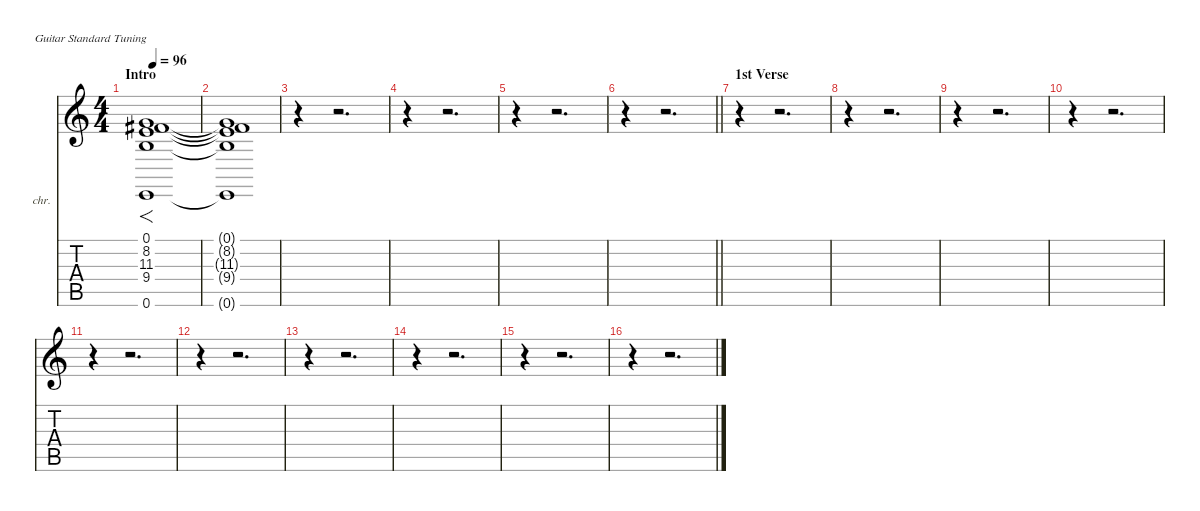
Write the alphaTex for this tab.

\defaultSystemsLayout 4
\hideDynamics
\bracketExtendMode nobrackets
\firstSystemTrackNameOrientation horizontal
\otherSystemsTrackNameOrientation horizontal
\track ("Keyboards" "chr.") {instrument choiraahs}
\staff {score tabs}
\tuning (E4 B3 G3 D3 A2 E2)
\ts (4 4)
\beaming (8 2 2 2 2)
\section ("" "Intro")
\tempo 96
\clef g2
\ks c
(0.1 8.2 11.3{acc #} 9.4 0.6).1{f dy f instrument choiraahs} |
(0.1{t} 8.2{t} 11.3{t acc #} 9.4{t} 0.6{t}).1 |
r.4 r.2{d} |
r.4 r.2{d} |
r.4 r.2{d} |
\barLineRight lightlight
r.4 r.2{d} |
\section ("" "1st Verse")
r.4 r.2{d} |
r.4 r.2{d} |
r.4 r.2{d} |
r.4 r.2{d} |
r.4 r.2{d} |
r.4 r.2{d} |
r.4 r.2{d} |
r.4 r.2{d} |
r.4 r.2{d} |
r.4 r.2{d}
